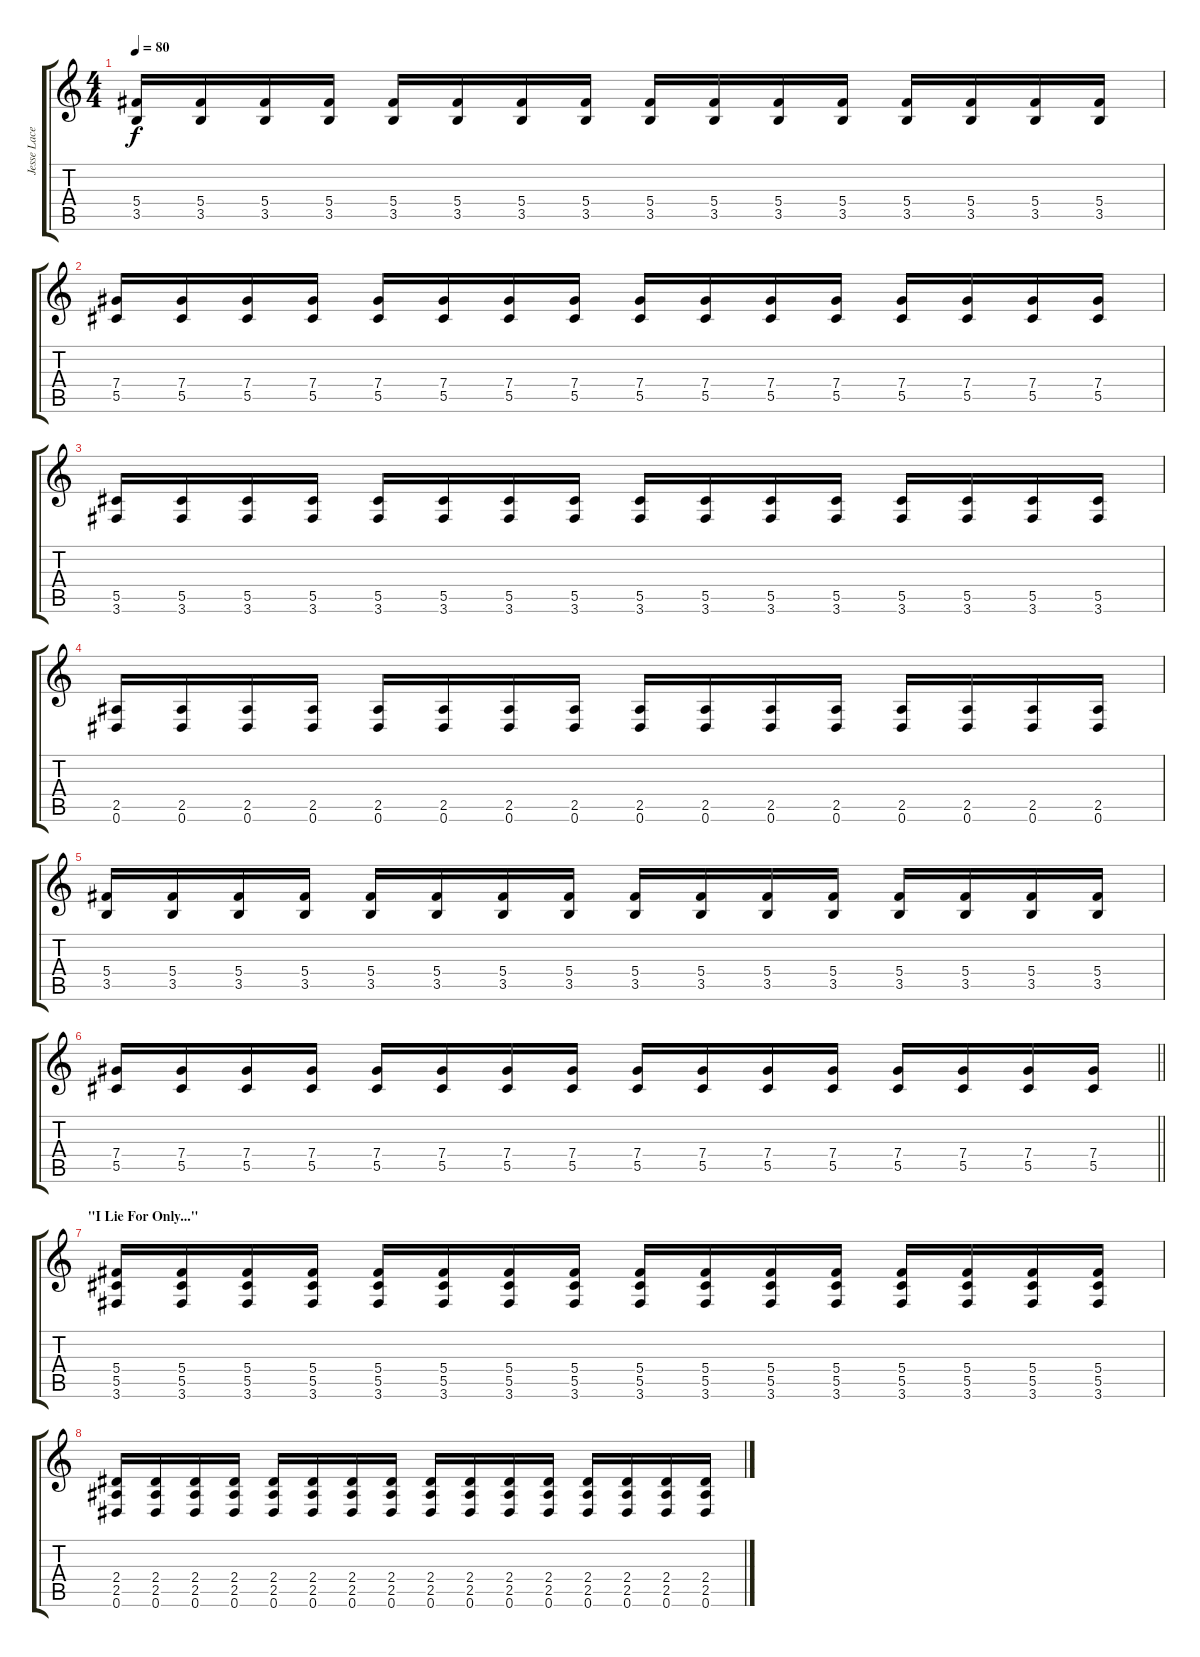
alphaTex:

\track ("Jesse Lacey" "Jesse Lace") {instrument overdrivenguitar}
\staff {score tabs}
\tuning (Eb4 Bb3 Gb3 Db3 Ab2 Eb2) {hide}
\ts (4 4)
\tempo 80
\clef g2
\ks c
(5.4 3.5).16{dy f} (5.4 3.5).16 (5.4 3.5).16 (5.4 3.5).16 (5.4 3.5).16 (5.4 3.5).16 (5.4 3.5).16 (5.4 3.5).16 (5.4 3.5).16 (5.4 3.5).16 (5.4 3.5).16 (5.4 3.5).16 (5.4 3.5).16 (5.4 3.5).16 (5.4 3.5).16 (5.4 3.5).16 |
(7.4 5.5).16 (7.4 5.5).16 (7.4 5.5).16 (7.4 5.5).16 (7.4 5.5).16 (7.4 5.5).16 (7.4 5.5).16 (7.4 5.5).16 (7.4 5.5).16 (7.4 5.5).16 (7.4 5.5).16 (7.4 5.5).16 (7.4 5.5).16 (7.4 5.5).16 (7.4 5.5).16 (7.4 5.5).16 |
(5.5 3.6).16 (5.5 3.6).16 (5.5 3.6).16 (5.5 3.6).16 (5.5 3.6).16 (5.5 3.6).16 (5.5 3.6).16 (5.5 3.6).16 (5.5 3.6).16 (5.5 3.6).16 (5.5 3.6).16 (5.5 3.6).16 (5.5 3.6).16 (5.5 3.6).16 (5.5 3.6).16 (5.5 3.6).16 |
(2.5 0.6).16 (2.5 0.6).16 (2.5 0.6).16 (2.5 0.6).16 (2.5 0.6).16 (2.5 0.6).16 (2.5 0.6).16 (2.5 0.6).16 (2.5 0.6).16 (2.5 0.6).16 (2.5 0.6).16 (2.5 0.6).16 (2.5 0.6).16 (2.5 0.6).16 (2.5 0.6).16 (2.5 0.6).16 |
(5.4 3.5).16 (5.4 3.5).16 (5.4 3.5).16 (5.4 3.5).16 (5.4 3.5).16 (5.4 3.5).16 (5.4 3.5).16 (5.4 3.5).16 (5.4 3.5).16 (5.4 3.5).16 (5.4 3.5).16 (5.4 3.5).16 (5.4 3.5).16 (5.4 3.5).16 (5.4 3.5).16 (5.4 3.5).16 |
\barLineRight lightlight
(7.4 5.5).16 (7.4 5.5).16 (7.4 5.5).16 (7.4 5.5).16 (7.4 5.5).16 (7.4 5.5).16 (7.4 5.5).16 (7.4 5.5).16 (7.4 5.5).16 (7.4 5.5).16 (7.4 5.5).16 (7.4 5.5).16 (7.4 5.5).16 (7.4 5.5).16 (7.4 5.5).16 (7.4 5.5).16 |
\section ("" "\"I Lie For Only...\" ")
(5.4 5.5 3.6).16{volume 12} (5.4 5.5 3.6).16 (5.4 5.5 3.6).16 (5.4 5.5 3.6).16 (5.4 5.5 3.6).16 (5.4 5.5 3.6).16 (5.4 5.5 3.6).16 (5.4 5.5 3.6).16 (5.4 5.5 3.6).16 (5.4 5.5 3.6).16 (5.4 5.5 3.6).16 (5.4 5.5 3.6).16 (5.4 5.5 3.6).16 (5.4 5.5 3.6).16 (5.4 5.5 3.6).16 (5.4 5.5 3.6).16 |
(2.4 2.5 0.6).16 (2.4 2.5 0.6).16 (2.4 2.5 0.6).16 (2.4 2.5 0.6).16 (2.4 2.5 0.6).16 (2.4 2.5 0.6).16 (2.4 2.5 0.6).16 (2.4 2.5 0.6).16 (2.4 2.5 0.6).16 (2.4 2.5 0.6).16 (2.4 2.5 0.6).16 (2.4 2.5 0.6).16 (2.4 2.5 0.6).16 (2.4 2.5 0.6).16 (2.4 2.5 0.6).16 (2.4 2.5 0.6).16
